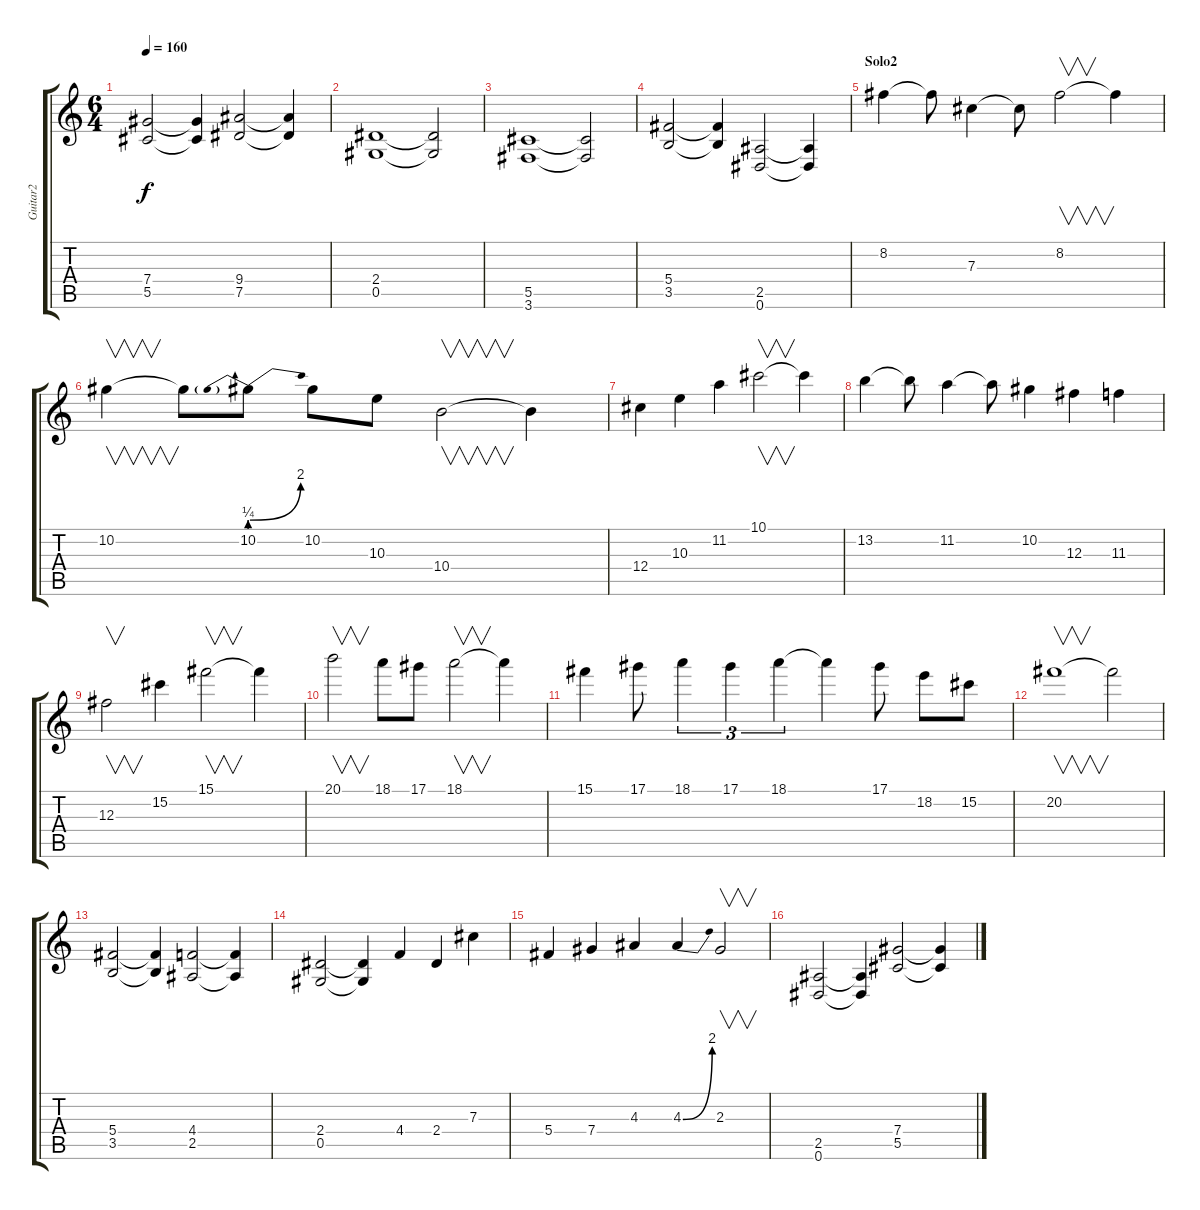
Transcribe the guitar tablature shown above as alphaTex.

\track ("Guitar2" "Guitar2") {instrument distortionguitar}
\staff {score tabs}
\tuning (Eb4 Bb3 Gb3 Db3 Ab2 Eb2) {hide}
\ts (6 4)
\tempo 160
\clef g2
\ks c
(7.4 5.5).2{dy f} (7.4{t} 5.5{t}).4 (9.4 7.5).2 (9.4{t} 7.5{t}).4 |
(2.4 0.5).1 (2.4{t} 0.5{t}).2 |
(5.5 3.6).1 (5.5{t} 3.6{t}).2 |
(5.4 3.5).2 (5.4{t} 3.5{t}).4 (2.5 0.6).2 (2.5{t} 0.6{t}).4 |
\section ("" "Solo2")
8.2.4{volume 12} 8.2{t}.8 7.3.4 7.3{t}.8 8.2.2{v} 8.2{t}.4 |
10.2.4{v} 10.2{t}.8 10.2{be (prebendbend 0 1 60 8)}.8 10.2.8 10.3.8 10.4.2{v} 10.4{t}.4 |
12.4.4 10.3.4 11.2.4 10.1.2{v} 10.1{t}.4 |
13.2.4 13.2{t}.8 11.2.4 11.2{t}.8 10.2.4 12.3.4 11.3.4 |
12.3.2{v} 15.2.4 15.1.2{v} 15.1{t}.4 |
20.1.2{v} 18.1.8 17.1.8 18.1.2{v} 18.1{t}.4 |
15.1.4 17.1.8 18.1.4{tu (3 2)} 17.1.4{tu (3 2)} 18.1.4{tu (3 2)} 18.1{t}.4 17.1.8 18.2.8 15.2.8 |
20.2.1{v} 20.2{t}.2 |
(5.4 3.5).2{volume 10} (5.4{t} 3.5{t}).4 (4.4 2.5).2 (4.4{t} 2.5{t}).4 |
(2.4 0.5).2 (2.4{t} 0.5{t}).4 4.4.4 2.4.4 7.3.4 |
5.4.4 7.4.4 4.3.4 4.3{be (bend 0 0 60 8)}.4 2.3.2{v} |
(2.5 0.6).2 (2.5{t} 0.6{t}).4 (7.4 5.5).2 (7.4{t} 5.5{t}).4
